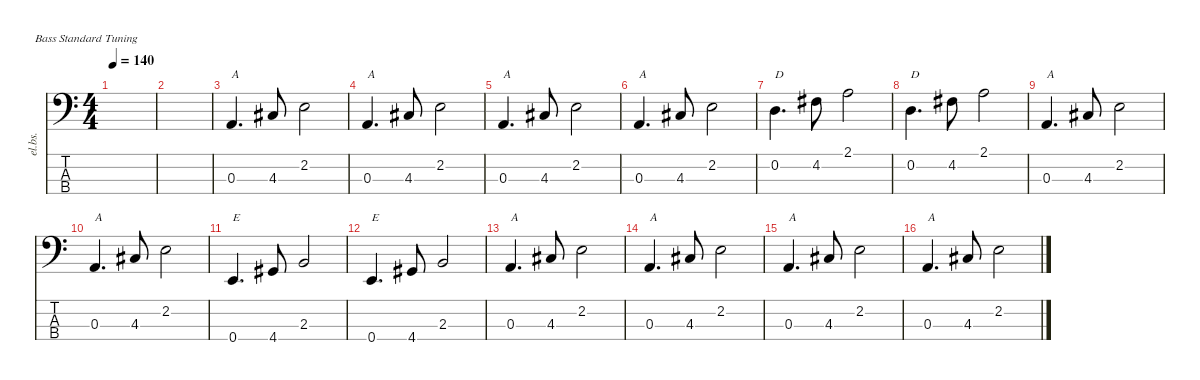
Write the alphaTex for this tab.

\defaultSystemsLayout 4
\hideDynamics
\bracketExtendMode nobrackets
\otherSystemsTrackNameOrientation horizontal
\track ("Bass Guitar" "el.bs.") {instrument electricbassfinger}
\staff {score tabs}
\tuning (G2 D2 A1 E1)
\ts (4 4)
\tempo 140
\clef f4
\ks c
|
|
0.3.4{d txt "A" beam Up} 4.3{acc #}.8{beam Up} 2.2.2{beam Down} |
0.3.4{d txt "A" beam Up} 4.3{acc #}.8{beam Up} 2.2.2{beam Down} |
0.3.4{d txt "A" beam Up} 4.3{acc #}.8{beam Up} 2.2.2{beam Down} |
0.3.4{d txt "A" beam Up} 4.3{acc #}.8{beam Up} 2.2.2{beam Down} |
0.2.4{d txt "D" beam Down} 4.2{acc #}.8{beam Down} 2.1.2{beam Down} |
0.2.4{d txt "D" beam Down} 4.2{acc #}.8{beam Down} 2.1.2{beam Down} |
0.3.4{d txt "A" beam Up} 4.3{acc #}.8{beam Up} 2.2.2{beam Down} |
0.3.4{d txt "A" beam Up} 4.3{acc #}.8{beam Up} 2.2.2{beam Down} |
0.4.4{d txt "E" beam Up} 4.4{acc #}.8{beam Up} 2.3.2{beam Up} |
0.4.4{d txt "E" beam Up} 4.4{acc #}.8{beam Up} 2.3.2{beam Up} |
0.3.4{d txt "A" beam Up} 4.3{acc #}.8{beam Up} 2.2.2{beam Down} |
0.3.4{d txt "A" beam Up} 4.3{acc #}.8{beam Up} 2.2.2{beam Down} |
0.3.4{d txt "A" beam Up} 4.3{acc #}.8{beam Up} 2.2.2{beam Down} |
0.3.4{d txt "A" beam Up} 4.3{acc #}.8{beam Up} 2.2.2{beam Down}
